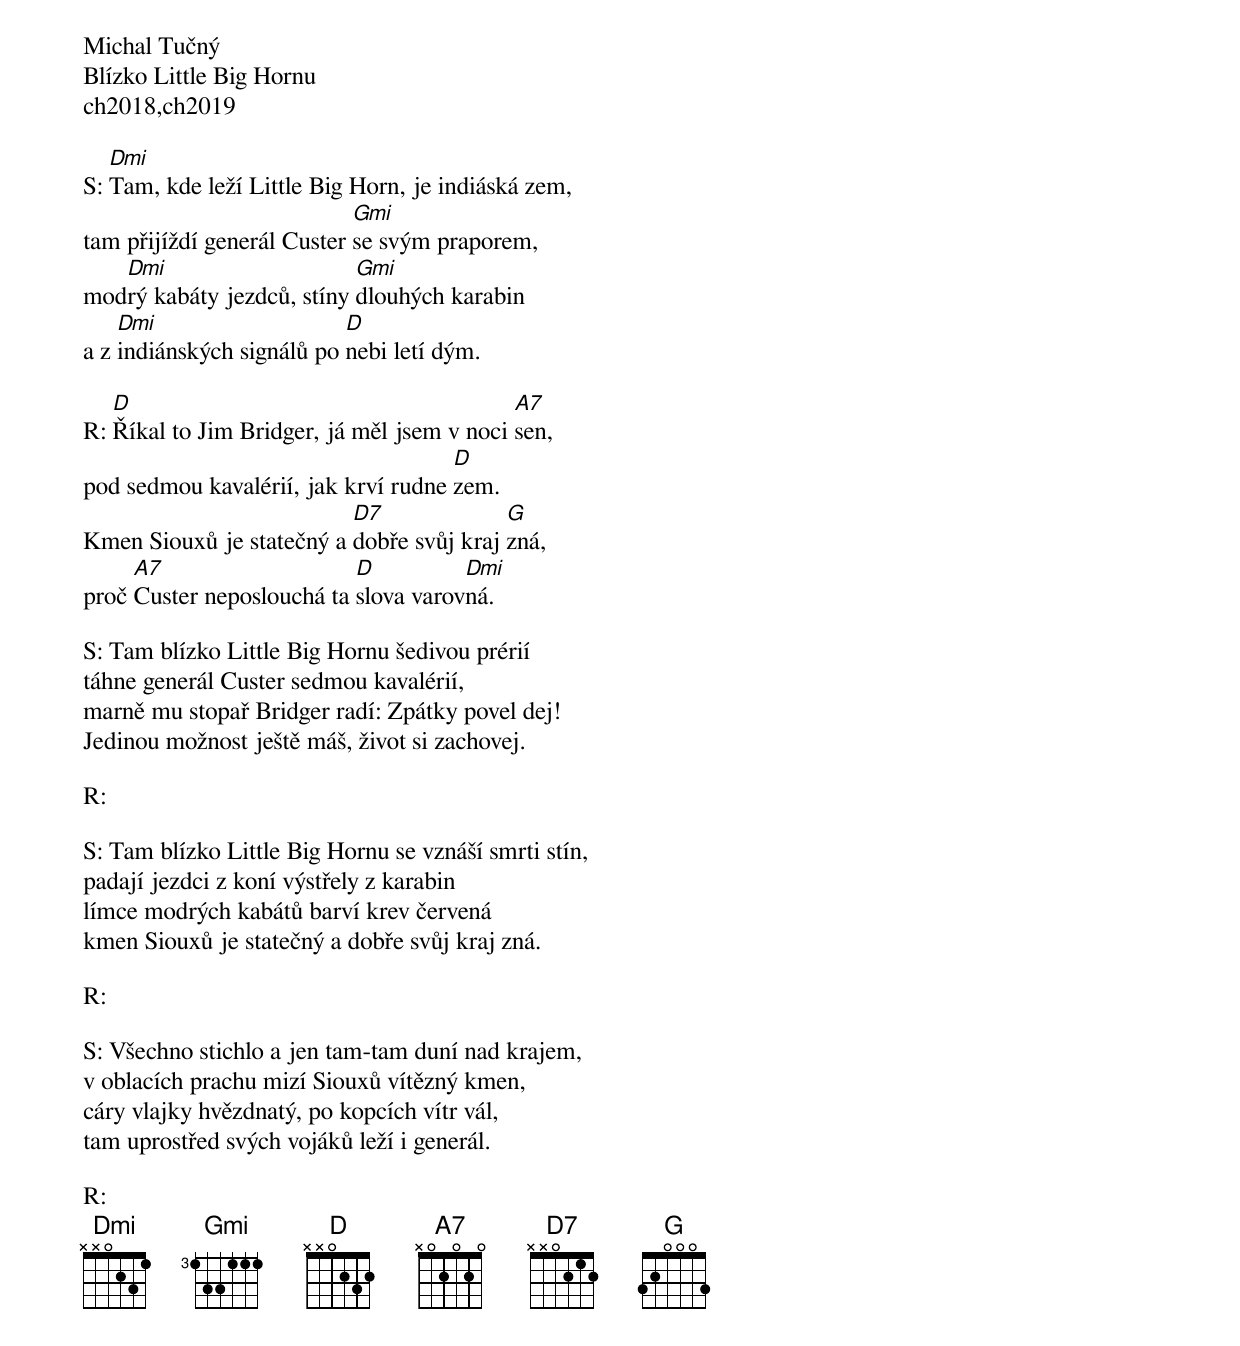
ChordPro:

Michal Tučný
Blízko Little Big Hornu
ch2018,ch2019
{"spotify":"https://open.spotify.com/track/3OPToda2MXCYMaJzZeyb0g"}

S: [Dmi]Tam, kde leží Little Big Horn, je indiáská zem,
tam přijíždí generál Custer [Gmi]se svým praporem,
mod[Dmi]rý kabáty jezdců, stíny [Gmi]dlouhých karabin
a z [Dmi]indiánských signálů po [D]nebi letí dým.

R: [D]Říkal to Jim Bridger, já měl jsem v noci [A7]sen,
pod sedmou kavalérií, jak krví rudne [D]zem.
Kmen Siouxů je statečný a [D7]dobře svůj kraj [G]zná,
proč [A7]Custer neposlouchá ta [D]slova varov[Dmi]ná.

S: Tam blízko Little Big Hornu šedivou prérií
táhne generál Custer sedmou kavalérií,
marně mu stopař Bridger radí: Zpátky povel dej!
Jedinou možnost ještě máš, život si zachovej.

R:

S: Tam blízko Little Big Hornu se vznáší smrti stín,
padají jezdci z koní výstřely z karabin
límce modrých kabátů barví krev červená
kmen Siouxů je statečný a dobře svůj kraj zná.

R:

S: Všechno stichlo a jen tam-tam duní nad krajem,
v oblacích prachu mizí Siouxů vítězný kmen,
cáry vlajky hvězdnatý, po kopcích vítr vál,
tam uprostřed svých vojáků leží i generál.

R:
